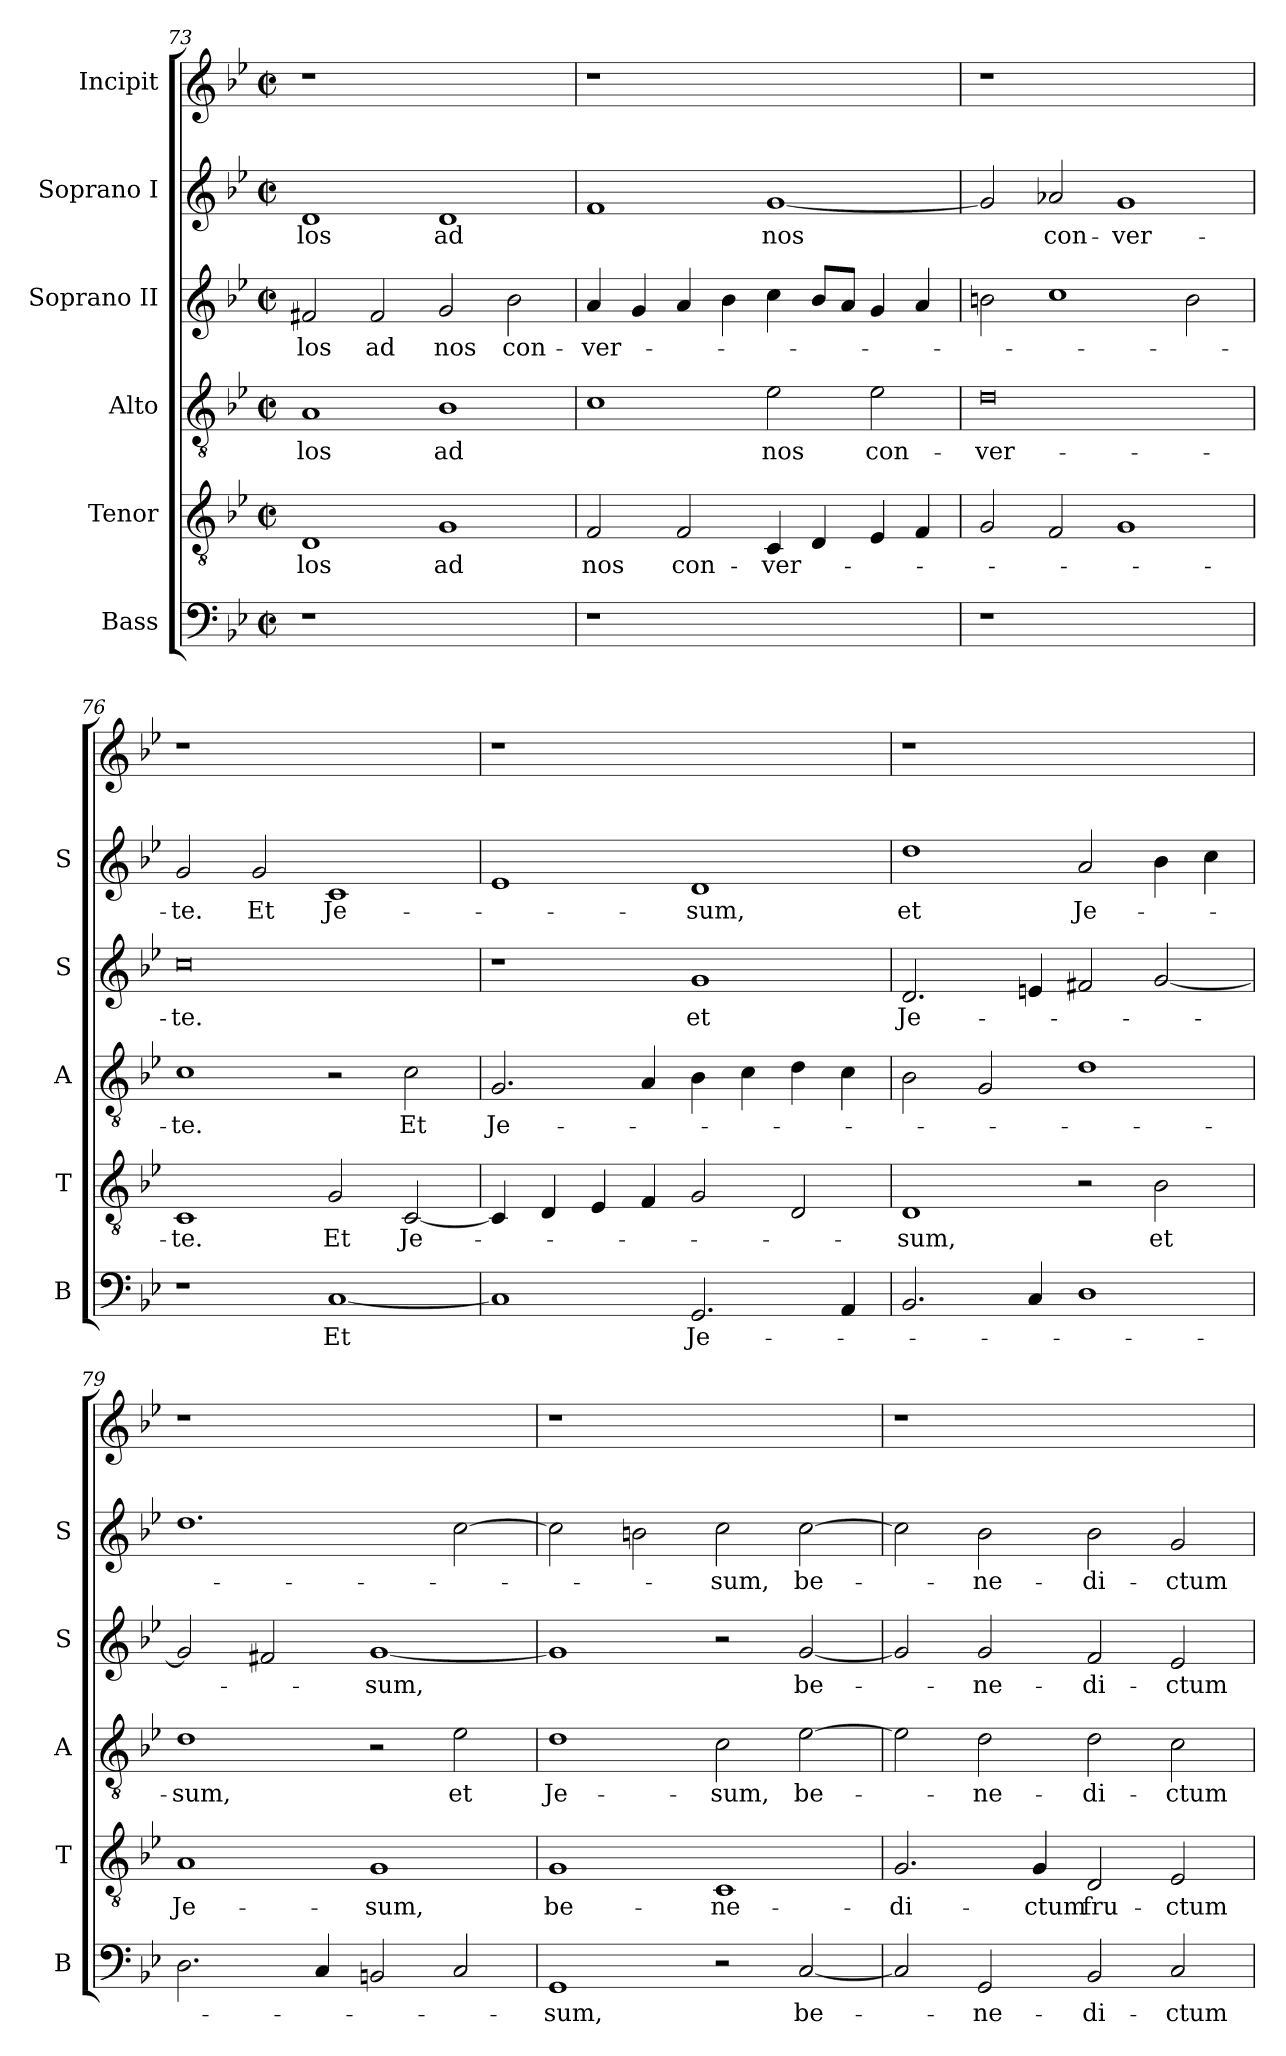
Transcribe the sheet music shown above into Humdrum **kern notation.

**kern	**text	**kern	**text	**kern	**text	**kern	**text	**kern	**text	**kern
*part6	*part6	*part5	*part5	*part4	*part4	*part3	*part3	*part2	*part2	*part1
*staff6	*staff6	*staff5	*staff5	*staff4	*staff4	*staff3	*staff3	*staff2	*staff2	*staff1
*I"Bass	*	*I"Tenor	*	*I"Alto	*	*I"Soprano II	*	*I"Soprano I	*	*I"Incipit
*I'B	*	*I'T	*	*I'A	*	*I'S	*	*I'S	*	*
*clefF4	*	*clefGv2	*	*clefGv2	*	*clefG2	*	*clefG2	*	*clefG2
*k[b-e-]	*	*k[b-e-]	*	*k[b-e-]	*	*k[b-e-]	*	*k[b-e-]	*	*k[b-e-]
*B-:	*	*B-:	*	*B-:	*	*B-:	*	*B-:	*	*B-:
*M2/2	*	*M2/2	*	*M2/2	*	*M2/2	*	*M2/2	*	*M2/2
*met(c|)	*	*met(c|)	*	*met(c|)	*	*met(c|)	*	*met(c|)	*	*met(c|)
=73	=73	=73	=73	=73	=73	=73	=73	=73	=73	=73
!LO:N:vis=1	!	!	!LO:LY:b	!	!LO:LY:b	!	!LO:LY:b	!	!LO:LY:b	!LO:N:vis=1
1r	.	1D	-los	1A	-los	2f#X/	-los	1d	-los	1r
!	!	!	!	!	!	!	!LO:LY:b	!	!	!
.	.	.	.	.	.	2f#/	ad	.	.	.
!	!	!	!LO:LY:b	!	!LO:LY:b	!	!LO:LY:b	!	!LO:LY:b	!
1ryy	.	1G	ad	1B-	ad	2g/	nos	1d	ad	1ryy
!	!	!	!	!	!	!	!LO:LY:b	!	!	!
.	.	.	.	.	.	2b-\	con-	.	.	.
=74	=74	=74	=74	=74	=74	=74	=74	=74	=74	=74
!LO:N:vis=1	!	!	!LO:LY:b	!	!	!	!LO:LY:b	!	!	!LO:N:vis=1
1r	.	2F/	nos	1c	.	4a/	-ver-	1f	.	1r
.	.	.	.	.	.	4g/	.	.	.	.
!	!	!	!LO:LY:b	!	!	!	!	!	!	!
.	.	2F/	con-	.	.	4a/	.	.	.	.
.	.	.	.	.	.	4b-\	.	.	.	.
!	!	!	!LO:LY:b	!	!LO:LY:b	!	!	!	!LO:LY:b	!
1ryy	.	4C/	-ver-	2e-\	nos	4cc\	.	[<1g	nos	1ryy
.	.	4D/	.	.	.	8b-/L	.	.	.	.
.	.	.	.	.	.	8a/J	.	.	.	.
!	!	!	!	!	!LO:LY:b	!	!	!	!	!
.	.	4E-/	.	2e-\	con-	4g/	.	.	.	.
.	.	4F/	.	.	.	4a/	.	.	.	.
=75	=75	=75	=75	=75	=75	=75	=75	=75	=75	=75
!LO:N:vis=1	!	!	!	!	!LO:LY:b	!	!	!	!	!LO:N:vis=1
1r	.	2G/	.	0d	-ver-	2bn\	.	2g/]	.	1r
!	!	!	!	!	!	!	!	!	!LO:LY:b	!
.	.	2F/	.	.	.	1cc	.	2a-X/	con-	.
!	!	!	!	!	!	!	!	!	!LO:LY:b	!
1ryy	.	1G	.	.	.	.	.	1g	-ver-	1ryy
.	.	.	.	.	.	2b\	.	.	.	.
!!LO:LB:g=z
=76	=76	=76	=76	=76	=76	=76	=76	=76	=76	=76
!	!	!	!LO:LY:b	!	!LO:LY:b	!	!LO:LY:b	!	!LO:LY:b	!LO:N:vis=1
1r	.	1C	-te.	1c	-te.	0cc	-te.	2g/	-te.	1r
!	!	!	!	!	!	!	!	!	!LO:LY:b	!
.	.	.	.	.	.	.	.	2g/	Et	.
!	!LO:LY:b	!	!LO:LY:b	!	!	!	!	!	!LO:LY:b	!
[<1C	Et	2G/	Et	2r	.	.	.	1c	Je-	1ryy
!	!	!	!LO:LY:b	!	!LO:LY:b	!	!	!	!	!
.	.	[<2C/	Je-	2c\	Et	.	.	.	.	.
=77	=77	=77	=77	=77	=77	=77	=77	=77	=77	=77
!	!	!	!	!	!LO:LY:b	!	!	!	!	!LO:N:vis=1
1C]	.	4C/]	.	2.G/	Je-	1r	.	1e-	.	1r
.	.	4D/	.	.	.	.	.	.	.	.
.	.	4E-/	.	.	.	.	.	.	.	.
.	.	4F/	.	4A/	.	.	.	.	.	.
!	!LO:LY:b	!	!	!	!	!	!LO:LY:b	!	!LO:LY:b	!
2.GG/	Je-	2G/	.	4B-\	.	1g	et	1d	-sum,	1ryy
.	.	.	.	4c\	.	.	.	.	.	.
.	.	2D/	.	4d\	.	.	.	.	.	.
4AA/	.	.	.	4c\	.	.	.	.	.	.
=78	=78	=78	=78	=78	=78	=78	=78	=78	=78	=78
!	!	!	!LO:LY:b	!	!	!	!LO:LY:b	!	!LO:LY:b	!LO:N:vis=1
2.BB-/	.	1D	-sum,	2B-\	.	2.d/	Je-	1dd	et	1r
.	.	.	.	2G/	.	.	.	.	.	.
4C/	.	.	.	.	.	4en/	.	.	.	.
!	!	!	!	!	!	!	!	!	!LO:LY:b	!
1D	.	2r	.	1d	.	2f#X/	.	2a/	Je-	1ryy
!	!	!	!LO:LY:b	!	!	!	!	!	!	!
.	.	2B-\	et	.	.	[<2g/	.	4b-\	.	.
.	.	.	.	.	.	.	.	4cc\	.	.
=79	=79	=79	=79	=79	=79	=79	=79	=79	=79	=79
!	!	!	!LO:LY:b	!	!LO:LY:b	!	!	!	!	!LO:N:vis=1
2.D\	.	1A	Je-	1d	-sum,	2g/]	.	1.dd	.	1r
.	.	.	.	.	.	2f#X/	.	.	.	.
4C/	.	.	.	.	.	.	.	.	.	.
!	!	!	!LO:LY:b	!	!	!	!LO:LY:b	!	!	!
2BBn/	.	1G	-sum,	2r	.	[<1g	-sum,	.	.	1ryy
!	!	!	!	!	!LO:LY:b	!	!	!	!	!
2C/	.	.	.	2e-\	et	.	.	[>2cc\	.	.
!!LO:PB:g=z
=80	=80	=80	=80	=80	=80	=80	=80	=80	=80	=80
!	!LO:LY:b	!	!LO:LY:b	!	!LO:LY:b	!	!	!	!	!LO:N:vis=1
1GG	-sum,	1G	be-	1d	Je-	1g]	.	2cc\]	.	1r
.	.	.	.	.	.	.	.	2bn\	.	.
!	!	!	!LO:LY:b	!	!LO:LY:b	!	!	!	!LO:LY:b	!
2r	.	1C	-ne-	2c\	-sum,	2r	.	2cc\	-sum,	1ryy
!	!LO:LY:b	!	!	!	!LO:LY:b	!	!LO:LY:b	!	!LO:LY:b	!
[<2C/	be-	.	.	[>2e-\	be-	[<2g/	be-	[>2cc\	be-	.
=81	=81	=81	=81	=81	=81	=81	=81	=81	=81	=81
!	!	!	!LO:LY:b	!	!	!	!	!	!	!LO:N:vis=1
2C/]	.	2.G/	-di-	2e-\]	.	2g/]	.	2cc\]	.	1r
!	!LO:LY:b	!	!	!	!LO:LY:b	!	!LO:LY:b	!	!LO:LY:b	!
2GG/	-ne-	.	.	2d\	-ne-	2g/	-ne-	2b-\	-ne-	.
!	!	!	!LO:LY:b	!	!	!	!	!	!	!
.	.	4G/	-ctum	.	.	.	.	.	.	.
!	!LO:LY:b	!	!LO:LY:b	!	!LO:LY:b	!	!LO:LY:b	!	!LO:LY:b	!
2BB-/	-di-	2D/	fru-	2d\	-di-	2f/	-di-	2b-\	-di-	1ryy
!	!LO:LY:b	!	!LO:LY:b	!	!LO:LY:b	!	!LO:LY:b	!	!LO:LY:b	!
2C/	-ctum	2E-/	-ctum	2c\	-ctum	2e-/	-ctum	2g/	-ctum	.
=	=	=	=	=	=	=	=	=	=	=
*-	*-	*-	*-	*-	*-	*-	*-	*-	*-	*-
